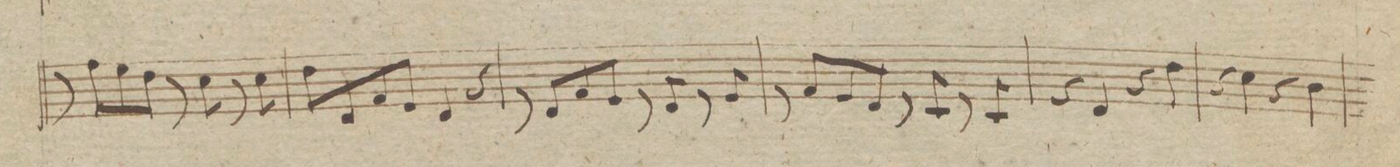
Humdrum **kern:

**kern	**dynam
*I"Violino 1mo	*
*clefG2	*
*k[f#c#g#d#]	*
*met(c|)	*
*M2/2	*
8r	.
8ff#\L	.
8ee\	.
8dd#\J	.
8r	.
8cc#\	.
8r	.
8cc#\	.
=50	=50
8dd#\L	.
8d#/	.
8f#/	.
8e/J	.
4d#/	.
4r	.
=51	=51
8r	.
8d#/L	.
8f#/	.
8e/J	.
8r	.
8d#/	.
8r	.
8e/	.
=52	=52
8r	.
8f#/L	.
8e/	.
8d#/J	.
8r	.
8c#/	.
8r	.
8c#/	.
=53	=53
4r	.
4d#/	.
4r	.
4dd#\	.
=54	=54
4r	.
4cc#\	.
4r	.
4b\	.
=55	=55
*-	*-
